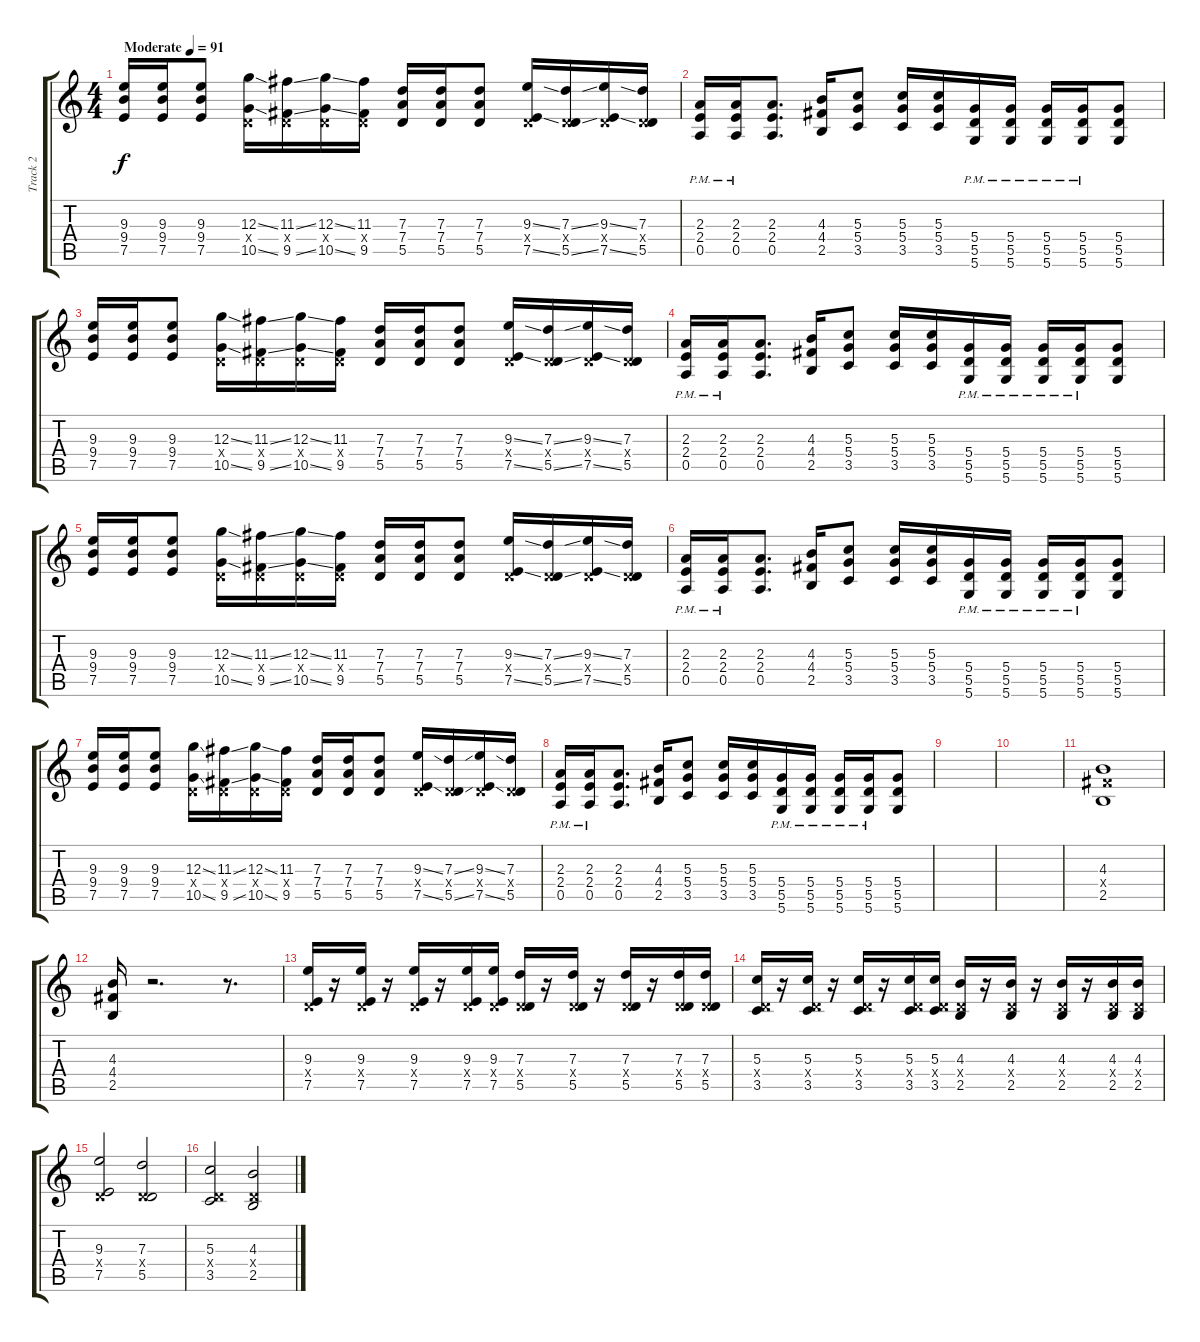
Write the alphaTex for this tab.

\track ("Track 2" "Track 2") {instrument overdrivenguitar}
\staff {score tabs}
\tuning (E4 B3 G3 D3 A2 D2) {hide}
\ts (4 4)
\tempo (91 "Moderate")
\clef g2
\ks c
(9.3 9.4 7.5).16{dy f instrument overdrivenguitar} (9.3 9.4 7.5).16 (9.3 9.4 7.5).8 (12.3{ss} 0.4{x} 10.5{ss}).16 (11.3{ss} 0.4{x} 9.5{ss}).16 (12.3{ss} 0.4{x} 10.5{ss}).16 (11.3 0.4{x} 9.5).16 (7.3 7.4 5.5).16 (7.3 7.4 5.5).16 (7.3 7.4 5.5).8 (9.3{ss} 0.4{x} 7.5{ss}).16 (7.3{ss} 0.4{x} 5.5{ss}).16 (9.3{ss} 0.4{x} 7.5{ss}).16 (7.3 0.4{x} 5.5).16 |
(2.3{pm} 2.4{pm} 0.5{pm}).16 (2.3{pm} 2.4{pm} 0.5{pm}).16 (2.3 2.4 0.5).8{d} (4.3 4.4 2.5).16 (5.3 5.4 3.5).8 (5.3 5.4 3.5).16 (5.3 5.4 3.5).16 (5.4{pm} 5.5{pm} 5.6{pm}).16 (5.4{pm} 5.5{pm} 5.6{pm}).16 (5.4{pm} 5.5{pm} 5.6{pm}).16 (5.4{pm} 5.5{pm} 5.6{pm}).16 (5.4 5.5 5.6).8 |
(9.3 9.4 7.5).16 (9.3 9.4 7.5).16 (9.3 9.4 7.5).8 (12.3{ss} 0.4{x} 10.5{ss}).16 (11.3{ss} 0.4{x} 9.5{ss}).16 (12.3{ss} 0.4{x} 10.5{ss}).16 (11.3 0.4{x} 9.5).16 (7.3 7.4 5.5).16 (7.3 7.4 5.5).16 (7.3 7.4 5.5).8 (9.3{ss} 0.4{x} 7.5{ss}).16 (7.3{ss} 0.4{x} 5.5{ss}).16 (9.3{ss} 0.4{x} 7.5{ss}).16 (7.3 0.4{x} 5.5).16 |
(2.3{pm} 2.4{pm} 0.5{pm}).16 (2.3{pm} 2.4{pm} 0.5{pm}).16 (2.3 2.4 0.5).8{d} (4.3 4.4 2.5).16 (5.3 5.4 3.5).8 (5.3 5.4 3.5).16 (5.3 5.4 3.5).16 (5.4{pm} 5.5{pm} 5.6{pm}).16 (5.4{pm} 5.5{pm} 5.6{pm}).16 (5.4{pm} 5.5{pm} 5.6{pm}).16 (5.4{pm} 5.5{pm} 5.6{pm}).16 (5.4 5.5 5.6).8 |
(9.3 9.4 7.5).16 (9.3 9.4 7.5).16 (9.3 9.4 7.5).8 (12.3{ss} 0.4{x} 10.5{ss}).16 (11.3{ss} 0.4{x} 9.5{ss}).16 (12.3{ss} 0.4{x} 10.5{ss}).16 (11.3 0.4{x} 9.5).16 (7.3 7.4 5.5).16 (7.3 7.4 5.5).16 (7.3 7.4 5.5).8 (9.3{ss} 0.4{x} 7.5{ss}).16 (7.3{ss} 0.4{x} 5.5{ss}).16 (9.3{ss} 0.4{x} 7.5{ss}).16 (7.3 0.4{x} 5.5).16 |
(2.3{pm} 2.4{pm} 0.5{pm}).16 (2.3{pm} 2.4{pm} 0.5{pm}).16 (2.3 2.4 0.5).8{d} (4.3 4.4 2.5).16 (5.3 5.4 3.5).8 (5.3 5.4 3.5).16 (5.3 5.4 3.5).16 (5.4{pm} 5.5{pm} 5.6{pm}).16 (5.4{pm} 5.5{pm} 5.6{pm}).16 (5.4{pm} 5.5{pm} 5.6{pm}).16 (5.4{pm} 5.5{pm} 5.6{pm}).16 (5.4 5.5 5.6).8 |
(9.3 9.4 7.5).16 (9.3 9.4 7.5).16 (9.3 9.4 7.5).8 (12.3{ss} 0.4{x} 10.5{ss}).16 (11.3{ss} 0.4{x} 9.5{ss}).16 (12.3{ss} 0.4{x} 10.5{ss}).16 (11.3 0.4{x} 9.5).16 (7.3 7.4 5.5).16 (7.3 7.4 5.5).16 (7.3 7.4 5.5).8 (9.3{ss} 0.4{x} 7.5{ss}).16 (7.3{ss} 0.4{x} 5.5{ss}).16 (9.3{ss} 0.4{x} 7.5{ss}).16 (7.3 0.4{x} 5.5).16 |
(2.3{pm} 2.4{pm} 0.5{pm}).16 (2.3{pm} 2.4{pm} 0.5{pm}).16 (2.3 2.4 0.5).8{d} (4.3 4.4 2.5).16 (5.3 5.4 3.5).8 (5.3 5.4 3.5).16 (5.3 5.4 3.5).16 (5.4{pm} 5.5{pm} 5.6{pm}).16 (5.4{pm} 5.5{pm} 5.6{pm}).16 (5.4{pm} 5.5{pm} 5.6{pm}).16 (5.4{pm} 5.5{pm} 5.6{pm}).16 (5.4 5.5 5.6).8 |
|
|
(4.3 4.4{x} 2.5).1 |
(4.3 4.4 2.5).16 r.2{d} r.8{d} |
(9.3 0.4{x} 7.5).16 r.16 (9.3 0.4{x} 7.5).16 r.16 (9.3 0.4{x} 7.5).16 r.16 (9.3 0.4{x} 7.5).16 (9.3 0.4{x} 7.5).16 (7.3 0.4{x} 5.5).16 r.16 (7.3 0.4{x} 5.5).16 r.16 (7.3 0.4{x} 5.5).16 r.16 (7.3 0.4{x} 5.5).16 (7.3 0.4{x} 5.5).16 |
(5.3 0.4{x} 3.5).16 r.16 (5.3 0.4{x} 3.5).16 r.16 (5.3 0.4{x} 3.5).16 r.16 (5.3 0.4{x} 3.5).16 (5.3 0.4{x} 3.5).16 (4.3 0.4{x} 2.5).16 r.16 (4.3 0.4{x} 2.5).16 r.16 (4.3 0.4{x} 2.5).16 r.16 (4.3 0.4{x} 2.5).16 (4.3 0.4{x} 2.5).16 |
(9.3 0.4{x} 7.5).2 (7.3 0.4{x} 5.5).2 |
(5.3 0.4{x} 3.5).2 (4.3 0.4{x} 2.5).2
